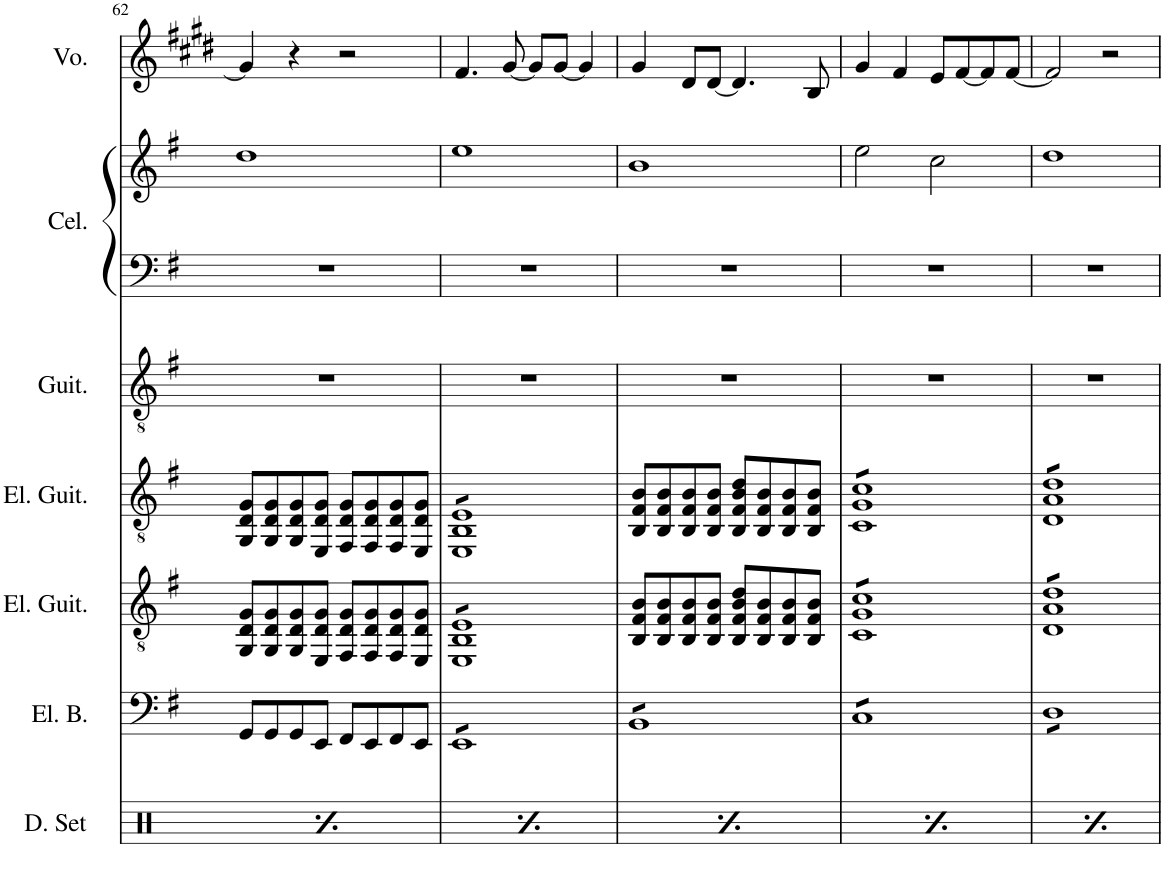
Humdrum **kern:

**kern	**kern	**kern	**kern	**kern	**kern	**kern	**kern
*part7	*part6	*part5	*part4	*part3	*part2	*part2	*part1
*staff8	*staff7	*staff6	*staff5	*staff4	*staff3	*staff2	*staff1
*I"Drumset	*I"Electric Bass	*I"Electric Guitar	*I"Electric Guitar	*I"Acoustic Guitar	*I"Celesta	*	*I"Voice
*I'D. Set	*I'El. B.	*I'El. Guit.	*I'El. Guit.	*I'Guit.	*I'Cel.	*	*I'Vo.
!!LO:PB:g=z
*clefX	*clefF4	*clefGv2	*clefGv2	*clefGv2	*clefF4	*clefG2	*clefG2
*	*Trd7c12	*	*	*	*Trd-7c-12	*Trd-7c-12	*Trd-1c-3
*k[]	*k[f#]	*k[f#]	*k[f#]	*k[f#]	*k[f#]	*k[f#]	*k[f#c#g#d#]
*M4/4	*M4/4	*M4/4	*M4/4	*M4/4	*M4/4	*M4/4	*M4/4
=62	=62	=62	=62	=62	=62	=62	=62
*^	*	*	*	*	*	*	*
4Raa/	8Rf\L	8GG/L	8GG/ 8D/ 8G/L	8GG/ 8D/ 8G/L	1r	1r	1dd	4g#/]
.	8Rf\J	8GG/	8GG/ 8D/ 8G/	8GG/ 8D/ 8G/	.	.	.	.
4Raa/	8.Rcc/L	8GG/	8GG/ 8D/ 8G/	8GG/ 8D/ 8G/	.	.	.	4r
.	.	8EE/J	8EE/ 8D/ 8G/J	8EE/ 8D/ 8G/J	.	.	.	.
.	16Rcc/Jk	.	.	.	.	.	.	.
4Raa/	8Rf\L	8FF#/L	8FF#/ 8D/ 8G/L	8FF#/ 8D/ 8G/L	.	.	.	2r
.	8Rf\J	8EE/	8FF#/ 8D/ 8G/	8FF#/ 8D/ 8G/	.	.	.	.
4Raa/	4Rcc/	8FF#/	8FF#/ 8D/ 8G/	8FF#/ 8D/ 8G/	.	.	.	.
.	.	8EE/J	8EE/ 8D/ 8G/J	8EE/ 8D/ 8G/J	.	.	.	.
=63	=63	=63	=63	=63	=63	=63	=63	=63
*	*	*tremolo	*	*	*	*	*	*
*	*	*	*tremolo	*	*	*	*	*
*	*	*	*	*tremolo	*	*	*	*
4Raa/	8Rf\L	8EEL	8EE 8BB 8EL	8EE 8BB 8EL	1r	1r	1ee	4.f#/
.	8Rf\J	8EE	8EE 8BB 8E	8EE 8BB 8E	.	.	.	.
4Raa/	8.Rcc/L	8EE	8EE 8BB 8E	8EE 8BB 8E	.	.	.	.
.	.	8EE	8EE 8BB 8E	8EE 8BB 8E	.	.	.	[8g#/
.	16Rcc/Jk	.	.	.	.	.	.	.
4Raa/	8Rf\L	8EE	8EE 8BB 8E	8EE 8BB 8E	.	.	.	8g#/L]
.	8Rf\J	8EE	8EE 8BB 8E	8EE 8BB 8E	.	.	.	[8g#/J
4Raa/	4Rcc/	8EE	8EE 8BB 8E	8EE 8BB 8E	.	.	.	4g#/]
.	.	8EEJ	8EE 8BB 8EJ	8EE 8BB 8EJ	.	.	.	.
*	*	*	*	*Xtremolo	*	*	*	*
*	*	*	*Xtremolo	*	*	*	*	*
=64	=64	=64	=64	=64	=64	=64	=64	=64
4Raa/	8Rf\L	8BBL	8BB/ 8F#/ 8B/L	8BB/ 8F#/ 8B/L	1r	1r	1b	4g#/
.	8Rf\J	8BB	8BB/ 8F#/ 8B/	8BB/ 8F#/ 8B/	.	.	.	.
4Raa/	8.Rcc/L	8BB	8BB/ 8F#/ 8B/	8BB/ 8F#/ 8B/	.	.	.	8d#/L
.	.	8BB	8BB/ 8F#/ 8B/J	8BB/ 8F#/ 8B/J	.	.	.	[8d#/J
.	16Rcc/Jk	.	.	.	.	.	.	.
4Raa/	8Rf\L	8BB	8BB/ 8F#/ 8B/ 8d/L	8BB/ 8F#/ 8B/ 8d/L	.	.	.	4.d#/]
.	8Rf\J	8BB	8BB/ 8F#/ 8B/	8BB/ 8F#/ 8B/	.	.	.	.
4Raa/	4Rcc/	8BB	8BB/ 8F#/ 8B/	8BB/ 8F#/ 8B/	.	.	.	.
.	.	8BBJ	8BB/ 8F#/ 8B/J	8BB/ 8F#/ 8B/J	.	.	.	8B/
=65	=65	=65	=65	=65	=65	=65	=65	=65
*	*	*	*tremolo	*	*	*	*	*
*	*	*	*	*tremolo	*	*	*	*
4Raa/	8Rf\L	8CL	8C 8G 8cL	8C 8G 8cL	1r	1r	2ee\	4g#/
.	8Rf\J	8C	8C 8G 8c	8C 8G 8c	.	.	.	.
4Raa/	8.Rcc/L	8C	8C 8G 8c	8C 8G 8c	.	.	.	4f#/
.	.	8C	8C 8G 8c	8C 8G 8c	.	.	.	.
.	16Rcc/Jk	.	.	.	.	.	.	.
4Raa/	8Rf\L	8C	8C 8G 8c	8C 8G 8c	.	.	2cc\	8e/L
.	8Rf\J	8C	8C 8G 8c	8C 8G 8c	.	.	.	[8f#/
4Raa/	4Rcc/	8C	8C 8G 8c	8C 8G 8c	.	.	.	8f#/]
.	.	8CJ	8C 8G 8cJ	8C 8G 8cJ	.	.	.	[8f#/J
=66	=66	=66	=66	=66	=66	=66	=66	=66
4Raa/	8Rf\L	8DL	8D 8A 8dL	8D 8A 8dL	1r	1r	1dd	2f#/]
.	8Rf\J	8D	8D 8A 8d	8D 8A 8d	.	.	.	.
4Raa/	8.Rcc/L	8D	8D 8A 8d	8D 8A 8d	.	.	.	.
.	.	8D	8D 8A 8d	8D 8A 8d	.	.	.	.
.	16Rcc/Jk	.	.	.	.	.	.	.
4Raa/	8Rf\L	8D	8D 8A 8d	8D 8A 8d	.	.	.	2r
.	8Rf\J	8D	8D 8A 8d	8D 8A 8d	.	.	.	.
4Raa/	4Rcc/	8D	8D 8A 8d	8D 8A 8d	.	.	.	.
.	.	8DJ	8D 8A 8dJ	8D 8A 8dJ	.	.	.	.
*	*	*	*	*Xtremolo	*	*	*	*
*	*	*	*Xtremolo	*	*	*	*	*
*	*	*Xtremolo	*	*	*	*	*	*
*v	*v	*	*	*	*	*	*	*
=	=	=	=	=	=	=	=
*-	*-	*-	*-	*-	*-	*-	*-
